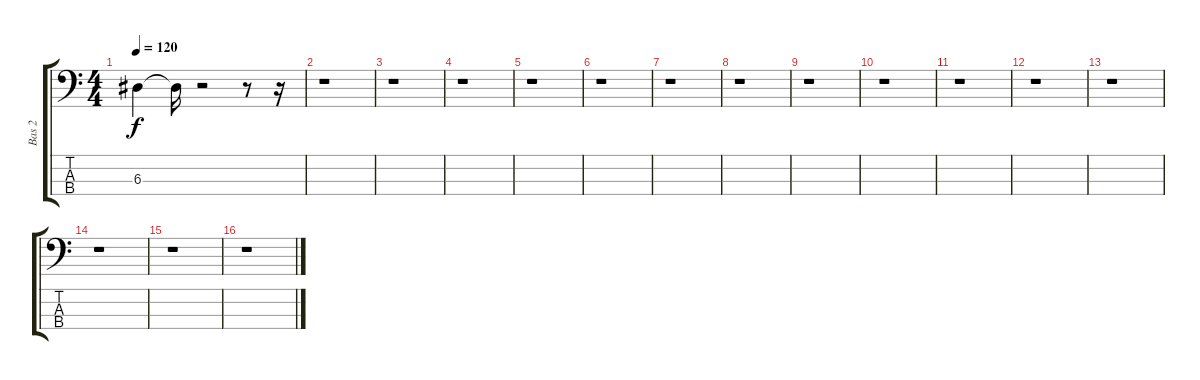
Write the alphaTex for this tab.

\track ("Bas 2" "Bas 2") {instrument electricbasspick}
\staff {score tabs}
\tuning (G2 D2 A1 E1) {hide}
\ts (4 4)
\tempo 120
\clef f4
\ks c
6.3.4{dy f} 6.3{t}.16 r.2 r.8 r.16 |
r.1 |
r.1 |
r.1 |
r.1 |
r.1 |
r.1 |
r.1 |
r.1 |
r.1 |
r.1 |
r.1 |
r.1 |
r.1 |
r.1 |
r.1
